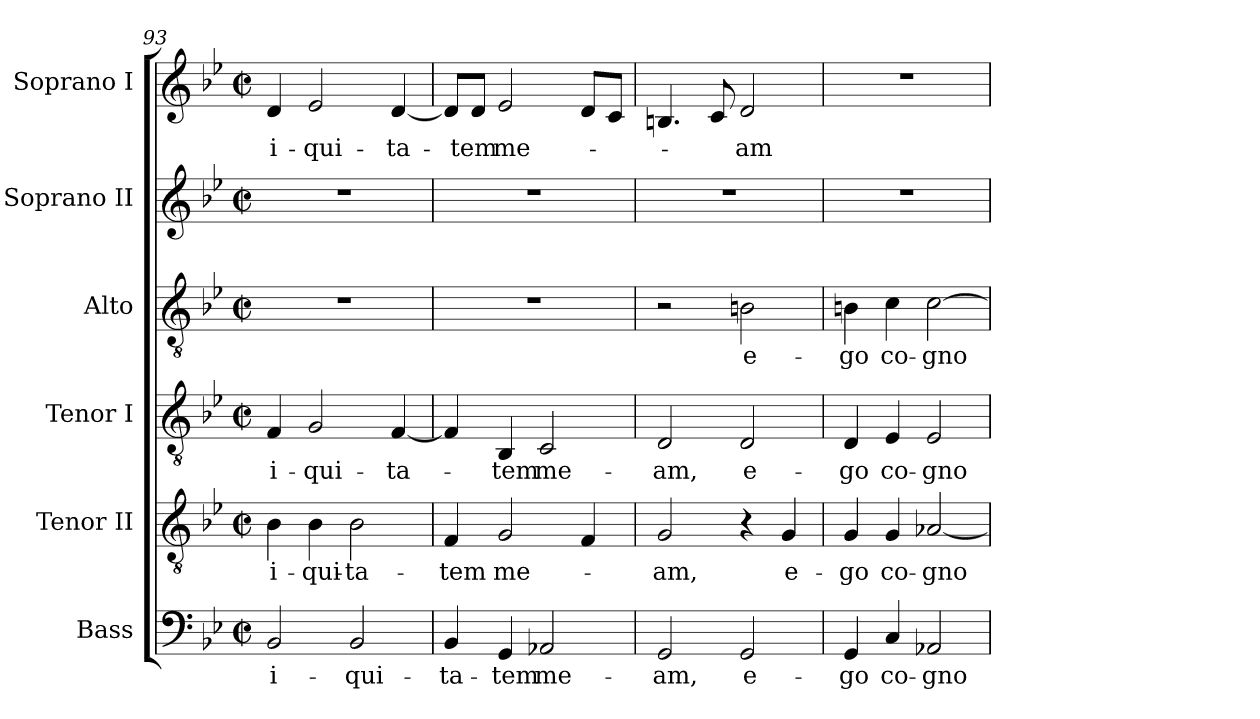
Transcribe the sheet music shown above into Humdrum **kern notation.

**kern	**text	**kern	**text	**kern	**text	**kern	**text	**kern	**kern	**text
*part6	*part6	*part5	*part5	*part4	*part4	*part3	*part3	*part2	*part1	*part1
*staff6	*staff6	*staff5	*staff5	*staff4	*staff4	*staff3	*staff3	*staff2	*staff1	*staff1
*I"Bass	*	*I"Tenor II	*	*I"Tenor I	*	*I"Alto	*	*I"Soprano II	*I"Soprano I	*
*I'B.	*	*I'T. II	*	*I'T. I	*	*I'A.	*	*I'S. II	*I'S. I	*
*clefF4	*	*clefGv2	*	*clefGv2	*	*clefGv2	*	*clefG2	*clefG2	*
*	*	*ITrd7c12	*	*ITrd7c12	*	*	*	*	*	*
*k[b-e-]	*	*k[b-e-]	*	*k[b-e-]	*	*k[b-e-]	*	*k[b-e-]	*k[b-e-]	*
*g:	*	*g:	*	*g:	*	*g:	*	*g:	*g:	*
*M2/2	*	*M2/2	*	*M2/2	*	*M2/2	*	*M2/2	*M2/2	*
*met(c|)	*	*met(c|)	*	*met(c|)	*	*met(c|)	*	*met(c|)	*met(c|)	*
=93	=93	=93	=93	=93	=93	=93	=93	=93	=93	=93
!	!LO:LY:b:color=#000000	!	!	!	!	!	!	!	!	!
!	!	!	!LO:LY:b:color=#000000	!	!	!	!	!	!	!
!	!	!	!	!	!LO:LY:b:color=#000000	!	!	!	!	!
!	!	!	!	!	!	!	!	!	!	!LO:LY:b:color=#000000
2BB-i/	-i-	4BB-i\	-i-	4FFi/	-i-	1r	.	1r	4di/	-i-
!	!	!	!LO:LY:b:color=#000000	!	!	!	!	!	!	!
!	!	!	!	!	!LO:LY:b:color=#000000	!	!	!	!	!
!	!	!	!	!	!	!	!	!	!	!LO:LY:b:color=#000000
.	.	4BB-i\	-qui-	2GGi/	-qui-	.	.	.	2e-i/	-qui-
!	!LO:LY:b:color=#000000	!	!	!	!	!	!	!	!	!
!	!	!	!LO:LY:b:color=#000000	!	!	!	!	!	!	!
2BB-i/	-qui-	2BB-i\	-ta-	.	.	.	.	.	.	.
!	!	!	!	!	!LO:LY:b:color=#000000	!	!	!	!	!
!	!	!	!	!	!	!	!	!	!	!LO:LY:b:color=#000000
.	.	.	.	[<4FFi/	-ta-	.	.	.	[<4di/	-ta-
=94	=94	=94	=94	=94	=94	=94	=94	=94	=94	=94
!	!LO:LY:b:color=#000000	!	!	!	!	!	!	!	!	!
!	!	!	!LO:LY:b:color=#000000	!	!	!	!	!	!	!
4BB-i/	-ta-	4FFi/	-tem	4FFi/]	.	1r	.	1r	8di/L]	.
!	!	!	!	!	!	!	!	!	!	!LO:LY:b:color=#000000
.	.	.	.	.	.	.	.	.	8di/J	-tem
!	!LO:LY:b:color=#000000	!	!	!	!	!	!	!	!	!
!	!	!	!LO:LY:b:color=#000000	!	!	!	!	!	!	!
!	!	!	!	!	!LO:LY:b:color=#000000	!	!	!	!	!
!	!	!	!	!	!	!	!	!	!	!LO:LY:b:color=#000000
4GGi/	-tem	2GGi/	me-	4BBB-i/	-tem	.	.	.	2e-i/	me-
!	!LO:LY:b:color=#000000	!	!	!	!	!	!	!	!	!
!	!	!	!	!	!LO:LY:b:color=#000000	!	!	!	!	!
2AA-Xi/	me-	.	.	2CCi/	me-	.	.	.	.	.
.	.	4FFi/	.	.	.	.	.	.	8di/L	.
.	.	.	.	.	.	.	.	.	8ci/J	.
=95	=95	=95	=95	=95	=95	=95	=95	=95	=95	=95
!	!LO:LY:b:color=#000000	!	!	!	!	!	!	!	!	!
!	!	!	!LO:LY:b:color=#000000	!	!	!	!	!	!	!
!	!	!	!	!	!LO:LY:b:color=#000000	!	!	!	!	!
2GGi/	-am,	2GGi/	-am,	2DDi/	-am,	2r	.	1r	4.Bni/	.
.	.	.	.	.	.	.	.	.	8ci/	.
!	!LO:LY:b:color=#000000	!	!	!	!	!	!	!	!	!
!	!	!	!	!	!LO:LY:b:color=#000000	!	!	!	!	!
!	!	!	!	!	!	!	!LO:LY:b:color=#000000	!	!	!
!	!	!	!	!	!	!	!	!	!	!LO:LY:b:color=#000000
2GGi/	e-	4r	.	2DDi/	e-	2Bni\	e-	.	2di/	-am
!	!	!	!LO:LY:b:color=#000000	!	!	!	!	!	!	!
.	.	4GGi/	e-	.	.	.	.	.	.	.
=96	=96	=96	=96	=96	=96	=96	=96	=96	=96	=96
!	!LO:LY:b:color=#000000	!	!	!	!	!	!	!	!	!
!	!	!	!LO:LY:b:color=#000000	!	!	!	!	!	!	!
!	!	!	!	!	!LO:LY:b:color=#000000	!	!	!	!	!
!	!	!	!	!	!	!	!LO:LY:b:color=#000000	!	!	!
4GGi/	-go	4GGi/	-go	4DDi/	-go	4Bni\	-go	1r	1r	.
!	!LO:LY:b:color=#000000	!	!	!	!	!	!	!	!	!
!	!	!	!LO:LY:b:color=#000000	!	!	!	!	!	!	!
!	!	!	!	!	!LO:LY:b:color=#000000	!	!	!	!	!
!	!	!	!	!	!	!	!LO:LY:b:color=#000000	!	!	!
4Ci/	co-	4GGi/	co-	4EE-i/	co-	4ci\	co-	.	.	.
!	!LO:LY:b:color=#000000	!	!	!	!	!	!	!	!	!
!	!	!	!LO:LY:b:color=#000000	!	!	!	!	!	!	!
!	!	!	!	!	!LO:LY:b:color=#000000	!	!	!	!	!
!	!	!	!	!	!	!	!LO:LY:b:color=#000000	!	!	!
2AA-Xi/	-gno-	[<2AA-Xi/	-gno-	2EE-i/	-gno-	[>2ci\	-gno-	.	.	.
=	=	=	=	=	=	=	=	=	=	=
*-	*-	*-	*-	*-	*-	*-	*-	*-	*-	*-
